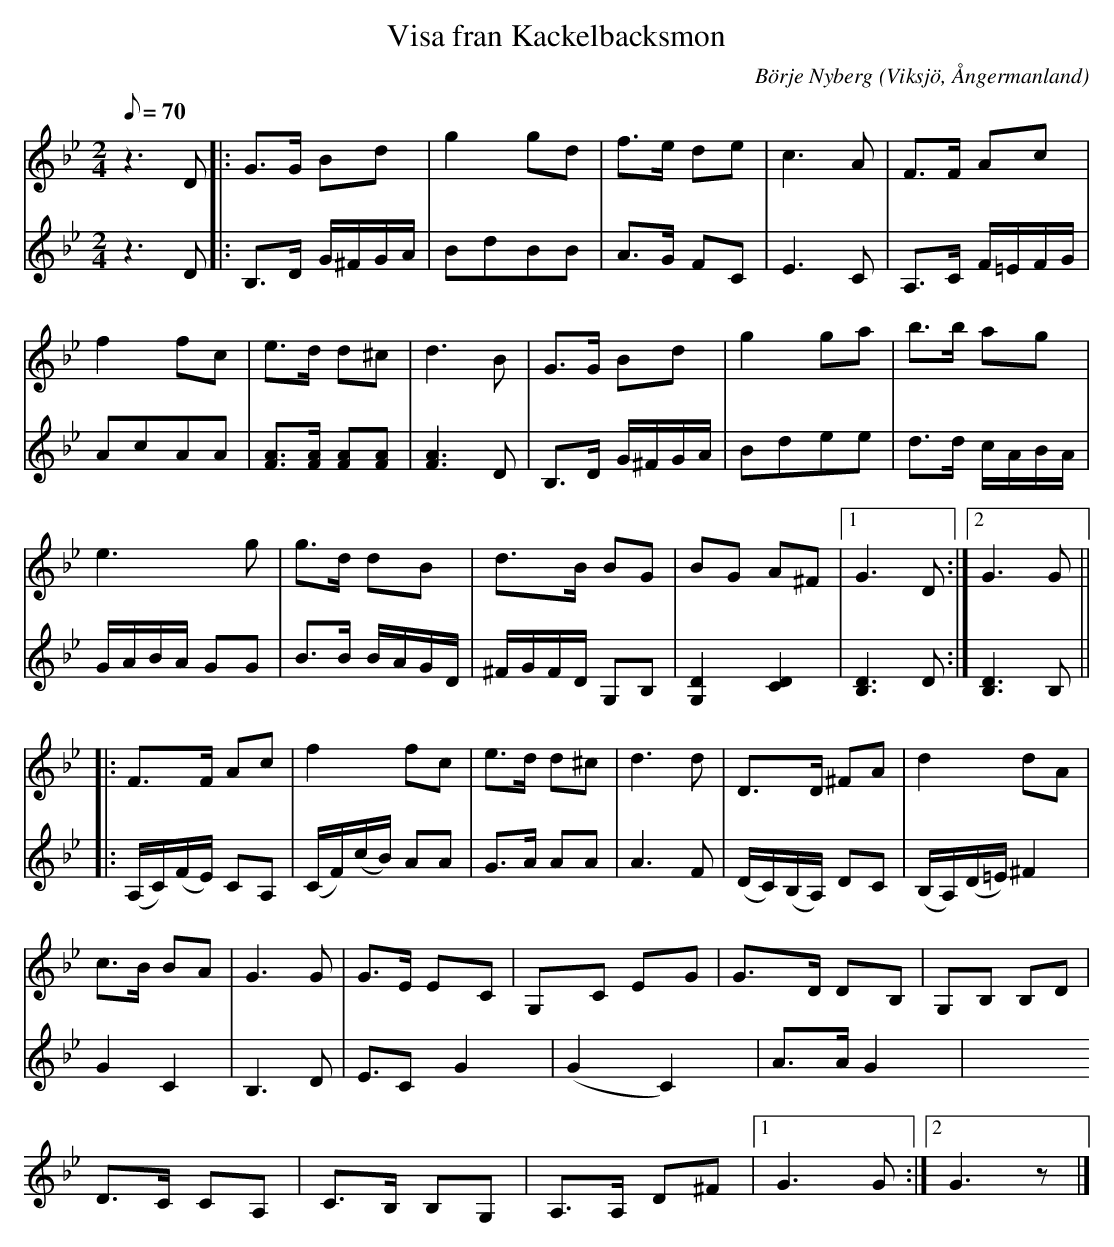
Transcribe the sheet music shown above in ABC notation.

X:1
T:Visa fran Kackelbacksmon
C:Börje Nyberg
O:Viksjö, Ångermanland
M:2/4
L:1/8
Q:70
K:Gm
V:1
z2> D2|: G>G Bd | g2 gd | f>e de | c2>A2 | F>F Ac |
f2 fc | e>d d^c | d2>B2 | G>G Bd |g2 ga | b>b ag |
e2> g2 | g>d dB |d>B BG |BG A^F |1 G2> D2 :|2 G2> G2 ||
|: F>F Ac | f2 fc | e>d d^c | d2>d2 | D>D ^FA | d2 dA |
c>B BA |G2> G2 | G>E EC | G,C EG | G>D DB, | G,B, B,D |
D>C CA, | C>B, B,G, | A,>A, D^F |1 G2> G2 :|2 G2> z2 |]
V:2
z2> D2 |: B,>D G/2^F/2G/2A/2 | BdBB | A>G FC | E2>C2 | A,>C F/2=E/2F/2G/2 |
AcAA | [AF]>[AF] [AF][AF] | [A2F2]> D2 | B,>D G/2^F/2G/2A/2 | Bdee | d>d c/2A/2B/2A/2 |
G/2A/2B/2A/2 GG | B>B B/2A/2G/2D/2 | ^F/2G/2F/2D/2 G,B, | [G,2D2] [C2D2] | [D2B,2]> D2 :| [D2B,2]> B,2 ||
|: (A,/2C/2)(F/2E/2) CA, | (C/2F/2)(c/2B/2) AA | G>A AA | A2> F2 | (D/2C/2)(B,/2A,/2) DC | (B,/2A,/2)(D/2=E/2) ^F2 |
G2 C2 | B,2> D2 | E>C2 G2, |(G2C2) |A>A G2 |
